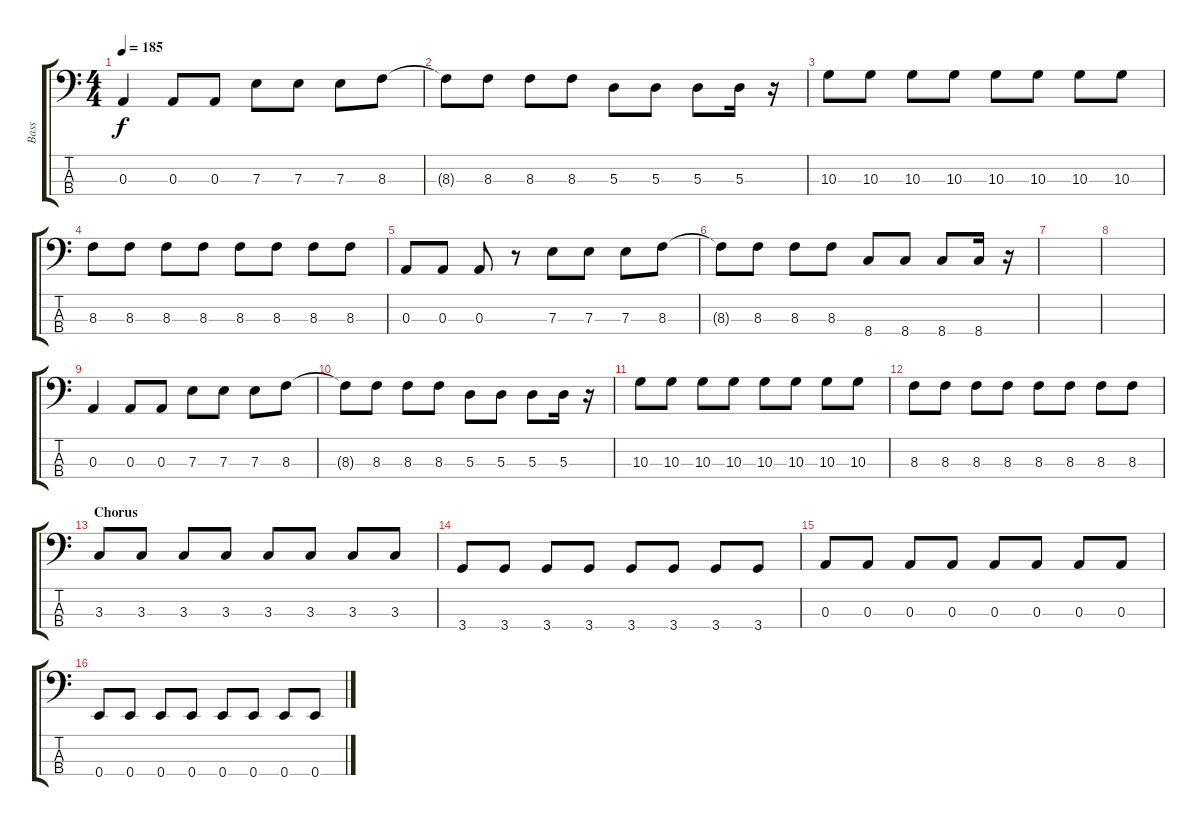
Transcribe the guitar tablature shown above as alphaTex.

\track ("Bass" "Bass") {instrument electricbassfinger}
\staff {score tabs}
\tuning (G2 D2 A1 E1) {hide}
\ts (4 4)
\tempo 185
\clef f4
\ks c
0.3.4{dy f} 0.3.8 0.3.8 7.3.8 7.3.8 7.3.8 8.3.8 |
8.3{t}.8 8.3.8 8.3.8 8.3.8 5.3.8 5.3.8 5.3.8 5.3.16 r.16 |
10.3.8 10.3.8 10.3.8 10.3.8 10.3.8 10.3.8 10.3.8 10.3.8 |
8.3.8 8.3.8 8.3.8 8.3.8 8.3.8 8.3.8 8.3.8 8.3.8 |
0.3.8 0.3.8 0.3.8 r.8 7.3.8 7.3.8 7.3.8 8.3.8 |
8.3{t}.8 8.3.8 8.3.8 8.3.8 8.4.8 8.4.8 8.4.8 8.4.16 r.16 |
|
|
0.3.4 0.3.8 0.3.8 7.3.8 7.3.8 7.3.8 8.3.8 |
8.3{t}.8 8.3.8 8.3.8 8.3.8 5.3.8 5.3.8 5.3.8 5.3.16 r.16 |
10.3.8 10.3.8 10.3.8 10.3.8 10.3.8 10.3.8 10.3.8 10.3.8 |
8.3.8 8.3.8 8.3.8 8.3.8 8.3.8 8.3.8 8.3.8 8.3.8 |
\section ("" "Chorus")
3.3.8 3.3.8 3.3.8 3.3.8 3.3.8 3.3.8 3.3.8 3.3.8 |
3.4.8 3.4.8 3.4.8 3.4.8 3.4.8 3.4.8 3.4.8 3.4.8 |
0.3.8 0.3.8 0.3.8 0.3.8 0.3.8 0.3.8 0.3.8 0.3.8 |
0.4.8 0.4.8 0.4.8 0.4.8 0.4.8 0.4.8 0.4.8 0.4.8
